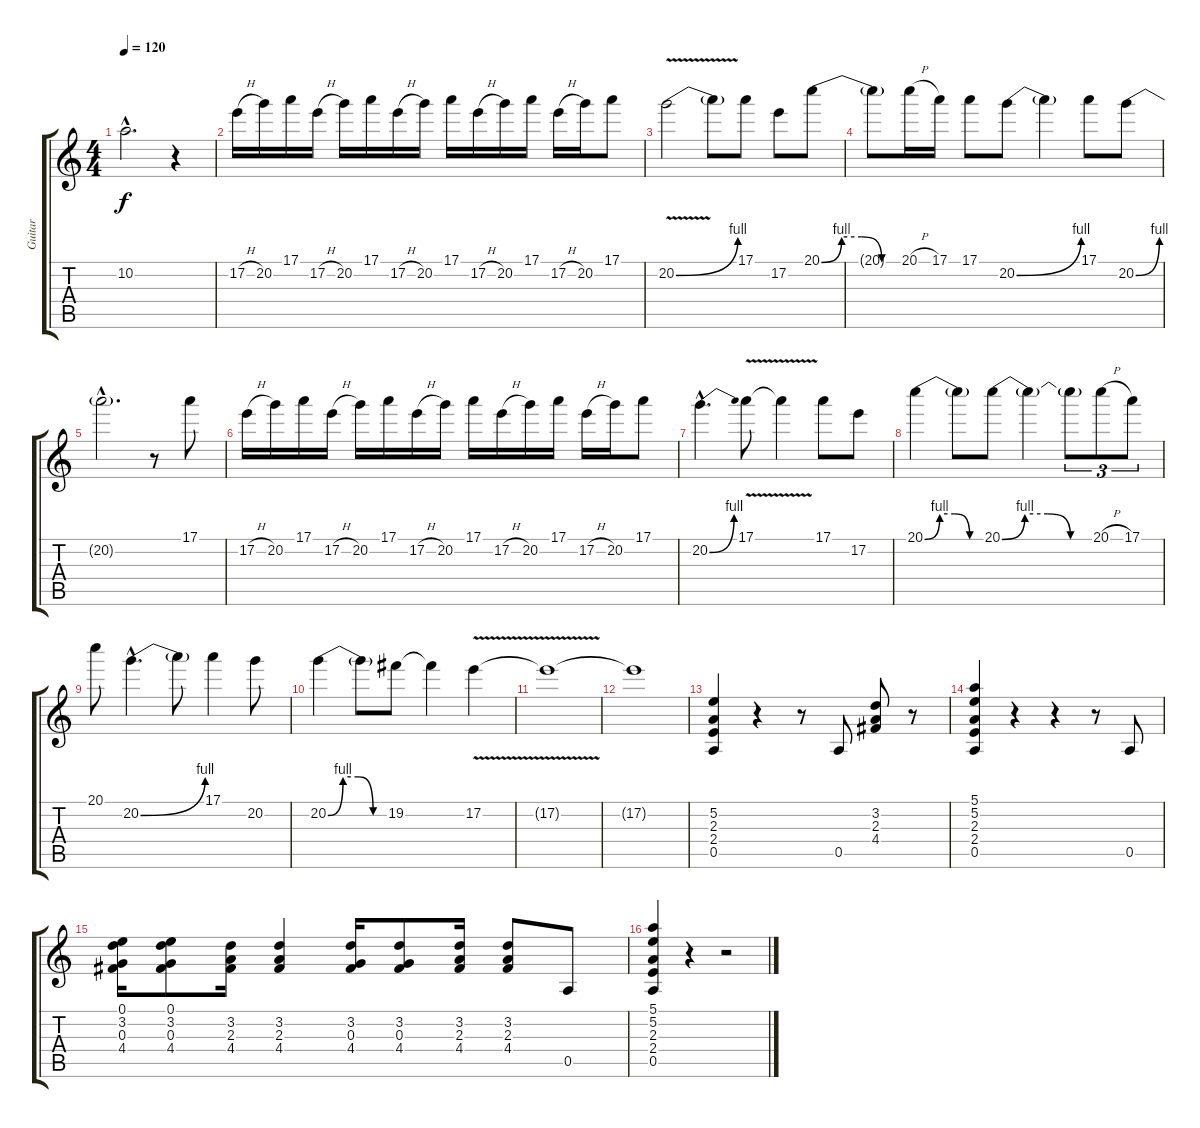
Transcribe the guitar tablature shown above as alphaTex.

\track ("Guitar" "Guitar") {instrument distortionguitar}
\staff {score tabs}
\tuning (E4 B3 G3 D3 A2 E2) {hide}
\ts (4 4)
\tempo 120
\clef g2
\ks c
10.2{hac t}.2{d dy f} r.4 |
17.2{h}.16 20.2.16 17.1.16 17.2{h}.16 20.2.16 17.1.16 17.2{h}.16 20.2.16 17.1.16 17.2{h}.16 20.2.16 17.1.16 17.2{h}.16 20.2.16 17.1.8 |
20.2{be (bend 0 0 60 4) v}.2 20.2{t}.8 17.1.8 17.2.8 20.1{be (custom 0 0 15 4 30 4 45 0 60 0)}.8 |
20.1{t}.8 20.1{h}.16 17.1.16 17.1.8 20.2{be (bend 0 0 60 4)}.8 20.2{t}.4 17.1.8 20.2{be (bend 0 0 60 4)}.8 |
20.2{hac t}.2{d} r.8 17.1.8 |
17.2{h}.16 20.2.16 17.1.16 17.2{h}.16 20.2.16 17.1.16 17.2{h}.16 20.2.16 17.1.16 17.2{h}.16 20.2.16 17.1.16 17.2{h}.16 20.2.16 17.1.8 |
20.2{be (bend 0 0 60 4) hac}.4{d} 17.1{v}.8 17.1{t}.4 17.1.8 17.2.8 |
20.1{be (custom 0 0 15 4 30 4 45 0 60 0)}.4 20.1{t}.8 20.1{be (custom 0 0 15 4 30 4 45 0 60 0)}.8 20.1{t}.4 20.1{t}.8{tu (3 2)} 20.1{h}.8{tu (3 2)} 17.1.8{tu (3 2)} |
20.1.8 20.2{be (bend 0 0 60 4) hac}.4{d} 20.2{t}.8 17.1.4 20.2.8 |
20.2{be (custom 0 0 15 4 30 4 45 0 60 0)}.4 20.2{t}.8 19.2.8 19.2{t}.4 17.2{v}.4 |
17.2{t}.1 |
17.2{t}.1 |
(5.2 2.3 2.4 0.5).4 r.4 r.8 0.5.8 (3.2 2.3 4.4).8 r.8 |
(5.1 5.2 2.3 2.4 0.5).4 r.4 r.4 r.8 0.5.8 |
(0.1 3.2 0.3 4.4).16 (0.1 3.2 0.3 4.4).8 (3.2 2.3 4.4).16 (3.2 2.3 4.4).4 (3.2 0.3 4.4).16 (3.2 0.3 4.4).8 (3.2 2.3 4.4).16 (3.2 2.3 4.4).8 0.5.8 |
(5.1 5.2 2.3 2.4 0.5).4 r.4 r.2
